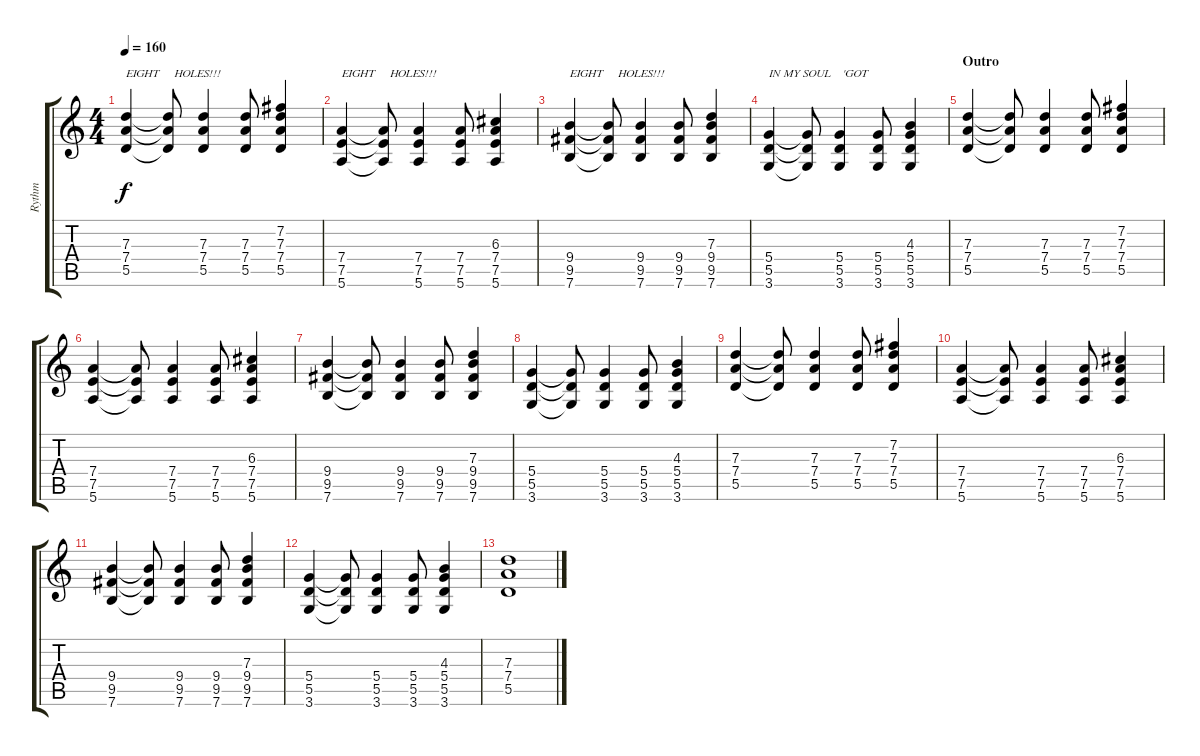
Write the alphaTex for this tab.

\track ("Rythm" "Rythm") {instrument overdrivenguitar}
\staff {score tabs}
\tuning (E4 B3 G3 D3 A2 E2) {hide}
\ts (4 4)
\tempo 160
\clef g2
\ks c
(7.3 7.4 5.5).4{txt "EIGHT     HOLES!!!" dy f} (7.3{t} 7.4{t} 5.5{t}).8 (7.3 7.4 5.5).4 (7.3 7.4 5.5).8 (7.2 7.3 7.4 5.5).4 |
(7.4 7.5 5.6).4{txt "EIGHT     HOLES!!!"} (7.4{t} 7.5{t} 5.6{t}).8 (7.4 7.5 5.6).4 (7.4 7.5 5.6).8 (6.3 7.4 7.5 5.6).4 |
(9.4 9.5 7.6).4{txt "EIGHT     HOLES!!!"} (9.4{t} 9.5{t} 7.6{t}).8 (9.4 9.5 7.6).4 (9.4 9.5 7.6).8 (7.3 9.4 9.5 7.6).4 |
(5.4 5.5 3.6).4{txt "IN MY SOUL    'GOT"} (5.4{t} 5.5{t} 3.6{t}).8 (5.4 5.5 3.6).4 (5.4 5.5 3.6).8 (4.3 5.4 5.5 3.6).4 |
\section ("" "Outro")
(7.3 7.4 5.5).4 (7.3{t} 7.4{t} 5.5{t}).8 (7.3 7.4 5.5).4 (7.3 7.4 5.5).8 (7.2 7.3 7.4 5.5).4 |
(7.4 7.5 5.6).4 (7.4{t} 7.5{t} 5.6{t}).8 (7.4 7.5 5.6).4 (7.4 7.5 5.6).8 (6.3 7.4 7.5 5.6).4 |
(9.4 9.5 7.6).4 (9.4{t} 9.5{t} 7.6{t}).8 (9.4 9.5 7.6).4 (9.4 9.5 7.6).8 (7.3 9.4 9.5 7.6).4 |
(5.4 5.5 3.6).4 (5.4{t} 5.5{t} 3.6{t}).8 (5.4 5.5 3.6).4 (5.4 5.5 3.6).8 (4.3 5.4 5.5 3.6).4 |
(7.3 7.4 5.5).4 (7.3{t} 7.4{t} 5.5{t}).8 (7.3 7.4 5.5).4 (7.3 7.4 5.5).8 (7.2 7.3 7.4 5.5).4 |
(7.4 7.5 5.6).4 (7.4{t} 7.5{t} 5.6{t}).8 (7.4 7.5 5.6).4 (7.4 7.5 5.6).8 (6.3 7.4 7.5 5.6).4 |
(9.4 9.5 7.6).4 (9.4{t} 9.5{t} 7.6{t}).8 (9.4 9.5 7.6).4 (9.4 9.5 7.6).8 (7.3 9.4 9.5 7.6).4 |
(5.4 5.5 3.6).4 (5.4{t} 5.5{t} 3.6{t}).8 (5.4 5.5 3.6).4 (5.4 5.5 3.6).8 (4.3 5.4 5.5 3.6).4 |
(7.3 7.4 5.5).1
